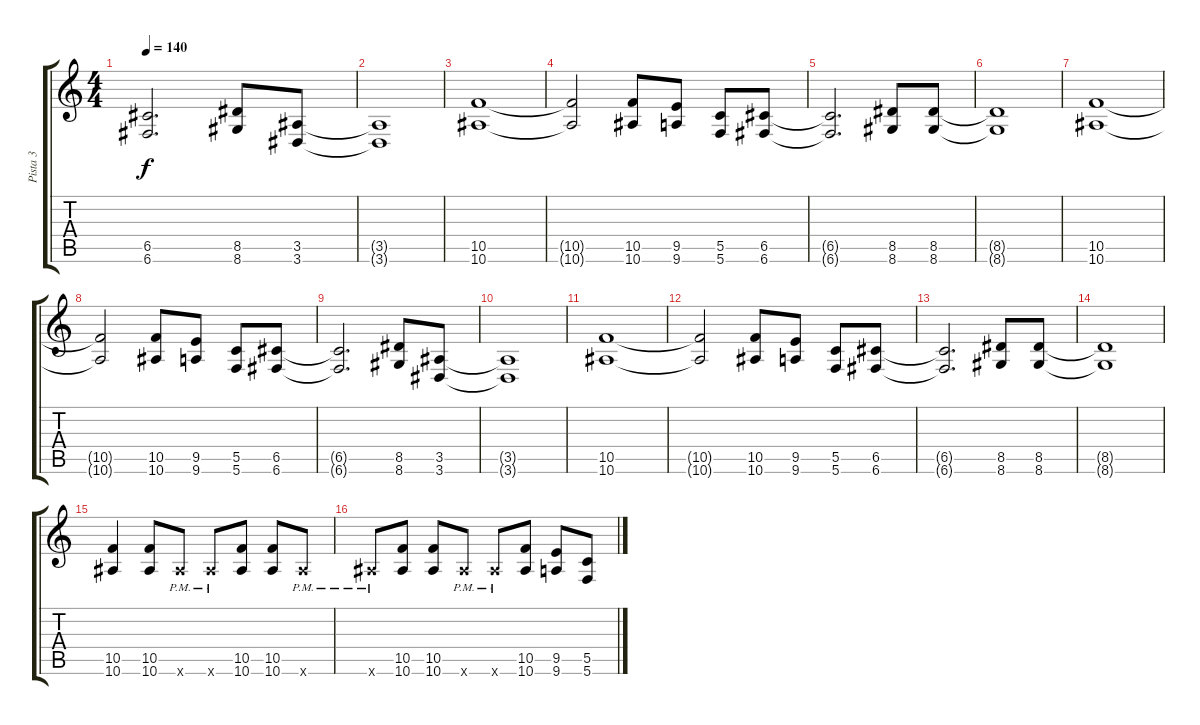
\track ("Pista 3" "Pista 3") {instrument distortionguitar}
\staff {score tabs}
\tuning (D4 A3 F3 C3 G2 C2) {hide}
\ts (4 4)
\tempo 140
\clef g2
\ks c
(6.5{t} 6.6{t}).2{d dy f} (8.5 8.6).8 (3.5 3.6).8 |
(3.5{t} 3.6{t}).1 |
(10.5 10.6).1 |
(10.5{t} 10.6{t}).2 (10.5 10.6).8 (9.5 9.6).8 (5.5 5.6).8 (6.5 6.6).8 |
(6.5{t} 6.6{t}).2{d} (8.5 8.6).8 (8.5 8.6).8 |
(8.5{t} 8.6{t}).1 |
(10.5 10.6).1 |
(10.5{t} 10.6{t}).2 (10.5 10.6).8 (9.5 9.6).8 (5.5 5.6).8 (6.5 6.6).8 |
(6.5{t} 6.6{t}).2{d} (8.5 8.6).8 (3.5 3.6).8 |
(3.5{t} 3.6{t}).1 |
(10.5 10.6).1 |
(10.5{t} 10.6{t}).2 (10.5 10.6).8 (9.5 9.6).8 (5.5 5.6).8 (6.5 6.6).8 |
(6.5{t} 6.6{t}).2{d} (8.5 8.6).8 (8.5 8.6).8 |
(8.5{t} 8.6{t}).1 |
(10.5 10.6).4 (10.5 10.6).8 10.6{pm x}.8 10.6{pm x}.8 (10.5 10.6).8 (10.5 10.6).8 10.6{pm x}.8 |
10.6{pm x}.8 (10.5 10.6).8 (10.5 10.6).8 10.6{pm x}.8 10.6{pm x}.8 (10.5 10.6).8 (9.5 9.6).8 (5.5 5.6).8
